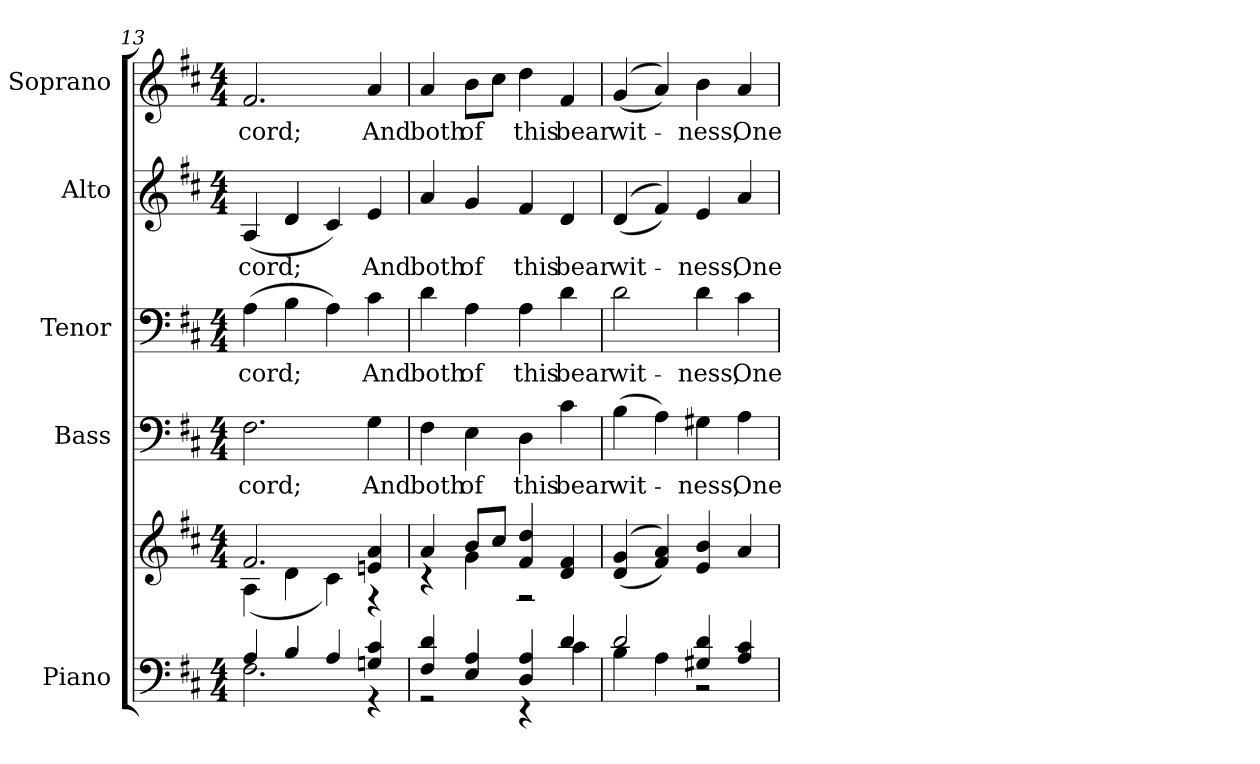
**kern	**kern	**kern	**text	**kern	**text	**kern	**text	**kern	**text
*part5	*part5	*part4	*part4	*part3	*part3	*part2	*part2	*part1	*part1
*staff6	*staff5	*staff4	*staff4	*staff3	*staff3	*staff2	*staff2	*staff1	*staff1
*I"Piano	*	*I"Bass	*	*I"Tenor	*	*I"Alto	*	*I"Soprano	*
*I'Pno.	*	*I'B.	*	*I'T.	*	*I'A.	*	*I'S.	*
*clefF4	*clefG2	*clefF4	*	*clefF4	*	*clefG2	*	*clefG2	*
*k[f#c#]	*k[f#c#]	*k[f#c#]	*	*k[f#c#]	*	*k[f#c#]	*	*k[f#c#]	*
*D:	*D:	*D:	*	*D:	*	*D:	*	*D:	*
*M4/4	*M4/4	*M4/4	*	*M4/4	*	*M4/4	*	*M4/4	*
=13	=13	=13	=13	=13	=13	=13	=13	=13	=13
*^	*^	*	*	*	*	*	*	*	*
!	!	!	!	!	!LO:LY:b:color=#000000	!	!	!	!	!	!
!	!	!	!	!	!	!	!LO:LY:b:color=#000000	!	!	!	!
!	!	!	!	!	!	!	!	!	!LO:LY:b:color=#000000	!	!
!	!	!	!	!	!	!	!	!	!	!	!LO:LY:b:color=#000000
4Ai/	2.F#i\	2.f#i/	(4Ai\	2.F#i\	cord;	(4Ai\	cord;	(4Ai/	cord;	2.f#i/	cord;
4Bi/	.	.	4di\	.	.	4Bi\	.	4di/	.	.	.
4Ai/	.	.	4c#i\)	.	.	4Ai\)	.	4c#i/)	.	.	.
!	!	!	!	!	!LO:LY:b:color=#000000	!	!	!	!	!	!
!	!	!	!	!	!	!	!LO:LY:b:color=#000000	!	!	!	!
!	!	!	!	!	!	!	!	!	!LO:LY:b:color=#000000	!	!
!	!	!	!	!	!	!	!	!	!	!	!LO:LY:b:color=#000000
4Gni/ 4c#i	4r	4eni/ 4ai	4r	4Gi\	And	4c#i\	And	4ei/	And	4ai/	And
!!LO:PB:g=z
=14	=14	=14	=14	=14	=14	=14	=14	=14	=14	=14	=14
!	!	!	!	!	!LO:LY:b:color=#000000	!	!	!	!	!	!
!	!	!	!	!	!	!	!LO:LY:b:color=#000000	!	!	!	!
!	!	!	!	!	!	!	!	!	!LO:LY:b:color=#000000	!	!
!	!	!	!	!	!	!	!	!	!	!	!LO:LY:b:color=#000000
4F#i/ 4di	2r	4ai/	4r	4F#i\	both	4di\	both	4ai/	both	4ai/	both
!	!	!	!	!	!LO:LY:b:color=#000000	!	!	!	!	!	!
!	!	!	!	!	!	!	!LO:LY:b:color=#000000	!	!	!	!
!	!	!	!	!	!	!	!	!	!LO:LY:b:color=#000000	!	!
!	!	!	!	!	!	!	!	!	!	!	!LO:LY:b:color=#000000
4Ei/ 4Ai	.	8bi/L	4gi\	4Ei\	of	4Ai\	of	4gi/	of	8bi\L	of
.	.	8cc#i/J	.	.	.	.	.	.	.	8cc#i\J	.
!	!	!	!	!	!LO:LY:b:color=#000000	!	!	!	!	!	!
!	!	!	!	!	!	!	!LO:LY:b:color=#000000	!	!	!	!
!	!	!	!	!	!	!	!	!	!LO:LY:b:color=#000000	!	!
!	!	!	!	!	!	!	!	!	!	!	!LO:LY:b:color=#000000
4Di/ 4Ai	4r	4f#i/ 4ddi	2r	4Di\	this	4Ai\	this	4f#i/	this	4ddi\	this
!	!	!	!	!	!LO:LY:b:color=#000000	!	!	!	!	!	!
!	!	!	!	!	!	!	!LO:LY:b:color=#000000	!	!	!	!
!	!	!	!	!	!	!	!	!	!LO:LY:b:color=#000000	!	!
!	!	!	!	!	!	!	!	!	!	!	!LO:LY:b:color=#000000
4di/	4c#i\	4di/ 4f#i	.	4c#i\	bear	4di\	bear	4di/	bear	4f#i/	bear
*	*	*v	*v	*	*	*	*	*	*	*	*
=15	=15	=15	=15	=15	=15	=15	=15	=15	=15	=15
!	!	!	!	!LO:LY:b:color=#000000	!	!	!	!	!	!
!	!	!	!	!	!	!LO:LY:b:color=#000000	!	!	!	!
!	!	!	!	!	!	!	!	!LO:LY:b:color=#000000	!	!
!	!	!	!	!	!	!	!	!	!	!LO:LY:b:color=#000000
2di/	4Bi\	((4di/ 4gi	(4Bi\	wit-	2di\	wit-	((4di/	wit-	((4gi/	wit-
.	4Ai\	4f#i/ 4ai))	4Ai\)	.	.	.	4f#i/))	.	4ai/))	.
!	!	!	!	!LO:LY:b:color=#000000	!	!	!	!	!	!
!	!	!	!	!	!	!LO:LY:b:color=#000000	!	!	!	!
!	!	!	!	!	!	!	!	!LO:LY:b:color=#000000	!	!
!	!	!	!	!	!	!	!	!	!	!LO:LY:b:color=#000000
4G#Xi/ 4di	2r	4ei/ 4bi	4G#Xi\	-ness,	4di\	-ness,	4ei/	-ness,	4bi\	-ness,
!	!	!	!	!LO:LY:b:color=#000000	!	!	!	!	!	!
!	!	!	!	!	!	!LO:LY:b:color=#000000	!	!	!	!
!	!	!	!	!	!	!	!	!LO:LY:b:color=#000000	!	!
!	!	!	!	!	!	!	!	!	!	!LO:LY:b:color=#000000
4Ai/ 4c#i	.	4ai/	4Ai\	One	4c#i\	One	4ai/	One	4ai/	One
*v	*v	*	*	*	*	*	*	*	*	*
=	=	=	=	=	=	=	=	=	=
*-	*-	*-	*-	*-	*-	*-	*-	*-	*-
